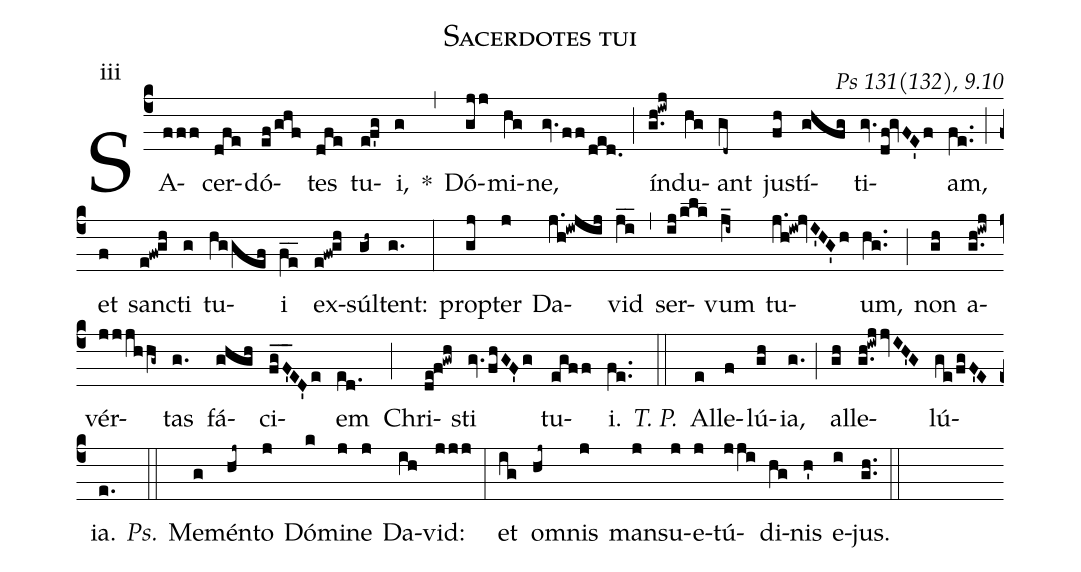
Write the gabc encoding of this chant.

name:Sacerdotes tui;
commentary:Ps 131(132), 9.10;
mode:iii;
%%
(c4) SA(fff)cer(dfe)dó(ef/ghf)tes(dfe) tu(e!f'g)i,(g) *(,) Dó(gjj)mi(hg)ne,(gv.ff/ded.) (;) ín(g.h!iwj)du(hg)ant(gd~) ju(fh)stí(ghfg)ti(gv.df!gvFE'f)am,(fe..) (;) et(f) sanc(e!fw!gh)ti(g) tu(hggef)i(fe__) ex(e!fw!gh)súl(gh~)tent:(g.) (:) pro(gj)pter(j) Da(j.h!iwjij)vid(ji__) (,) ser(ij/klk)vum(j_i~) tu(j.h!iw!jvI'HG'h)um,(hg..) (;) non(gh) a(g.h!iwj)vér(jjjhhg~)tas(g.) fá(ghgh)ci(fg_F'_ED'e)em(ed.) (;) Chri(de!f!gwh)sti(gv./fhGF'g) tu(egff)i.(fe..) <i>T. P.</i>(::) Al(e)le(f)lú(gh)ia,(g.) (;) al(gh)le(g.h!iwjjvIH'G)lú(ge/fgF'E)ia.(e.) <i>Ps.</i>(::) Me(g)mén(hj~)to(j) Dó(k)mi(j)ne(j) Da(ih)vid:(jjj) (:) et(ig) o(hj~)mnis(j) man(j)su(j)e(j)tú(jji)di(hg)nis(h') e(i)jus.(gh..) (::)
